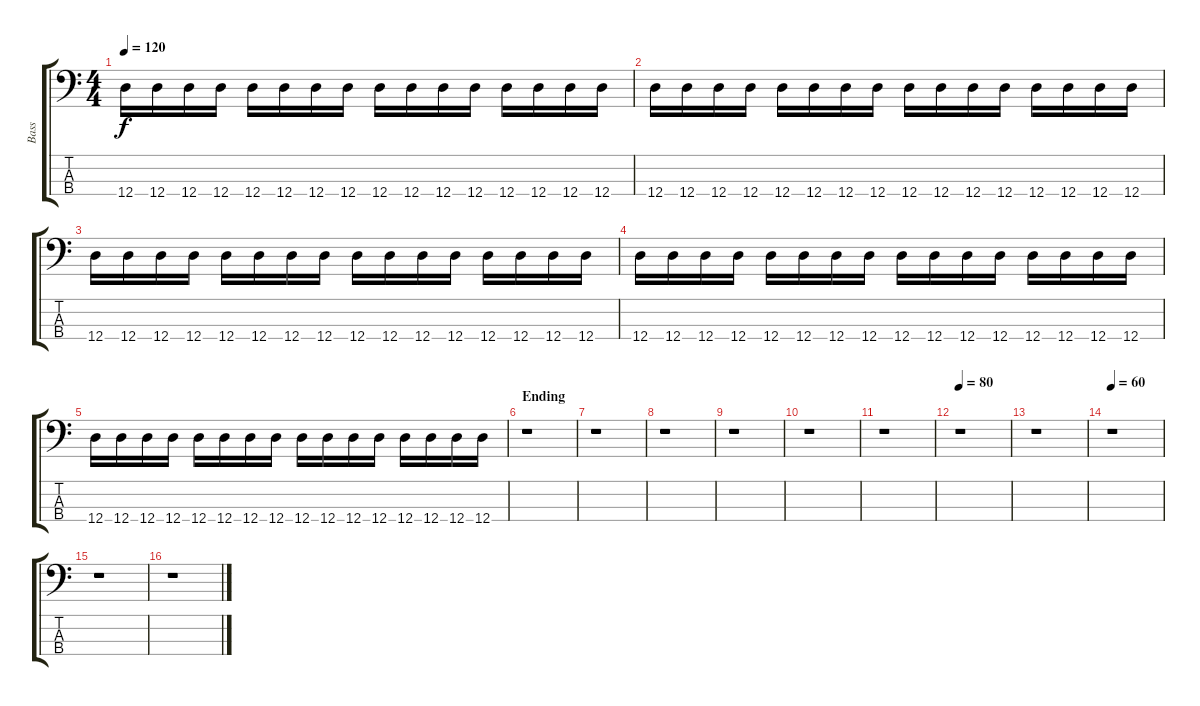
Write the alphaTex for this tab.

\track ("Bass" "Bass") {instrument electricbasspick}
\staff {score tabs}
\tuning (F2 C2 G1 D1) {hide}
\ts (4 4)
\tempo 120
\clef f4
\ks c
12.4.16{dy f} 12.4.16 12.4.16 12.4.16 12.4.16 12.4.16 12.4.16 12.4.16 12.4.16 12.4.16 12.4.16 12.4.16 12.4.16 12.4.16 12.4.16 12.4.16 |
12.4.16 12.4.16 12.4.16 12.4.16 12.4.16 12.4.16 12.4.16 12.4.16 12.4.16 12.4.16 12.4.16 12.4.16 12.4.16 12.4.16 12.4.16 12.4.16 |
12.4.16 12.4.16 12.4.16 12.4.16 12.4.16 12.4.16 12.4.16 12.4.16 12.4.16 12.4.16 12.4.16 12.4.16 12.4.16 12.4.16 12.4.16 12.4.16 |
12.4.16{volume 5} 12.4.16 12.4.16 12.4.16 12.4.16 12.4.16 12.4.16 12.4.16 12.4.16 12.4.16 12.4.16 12.4.16 12.4.16 12.4.16 12.4.16 12.4.16 |
12.4.16{volume 0} 12.4.16 12.4.16 12.4.16 12.4.16 12.4.16 12.4.16 12.4.16 12.4.16 12.4.16 12.4.16 12.4.16 12.4.16 12.4.16 12.4.16 12.4.16 |
\section ("" "Ending")
r.1 |
r.1 |
r.1 |
r.1 |
r.1 |
r.1 |
\tempo 80
r.1 |
r.1 |
\tempo 60
r.1 |
r.1 |
r.1
